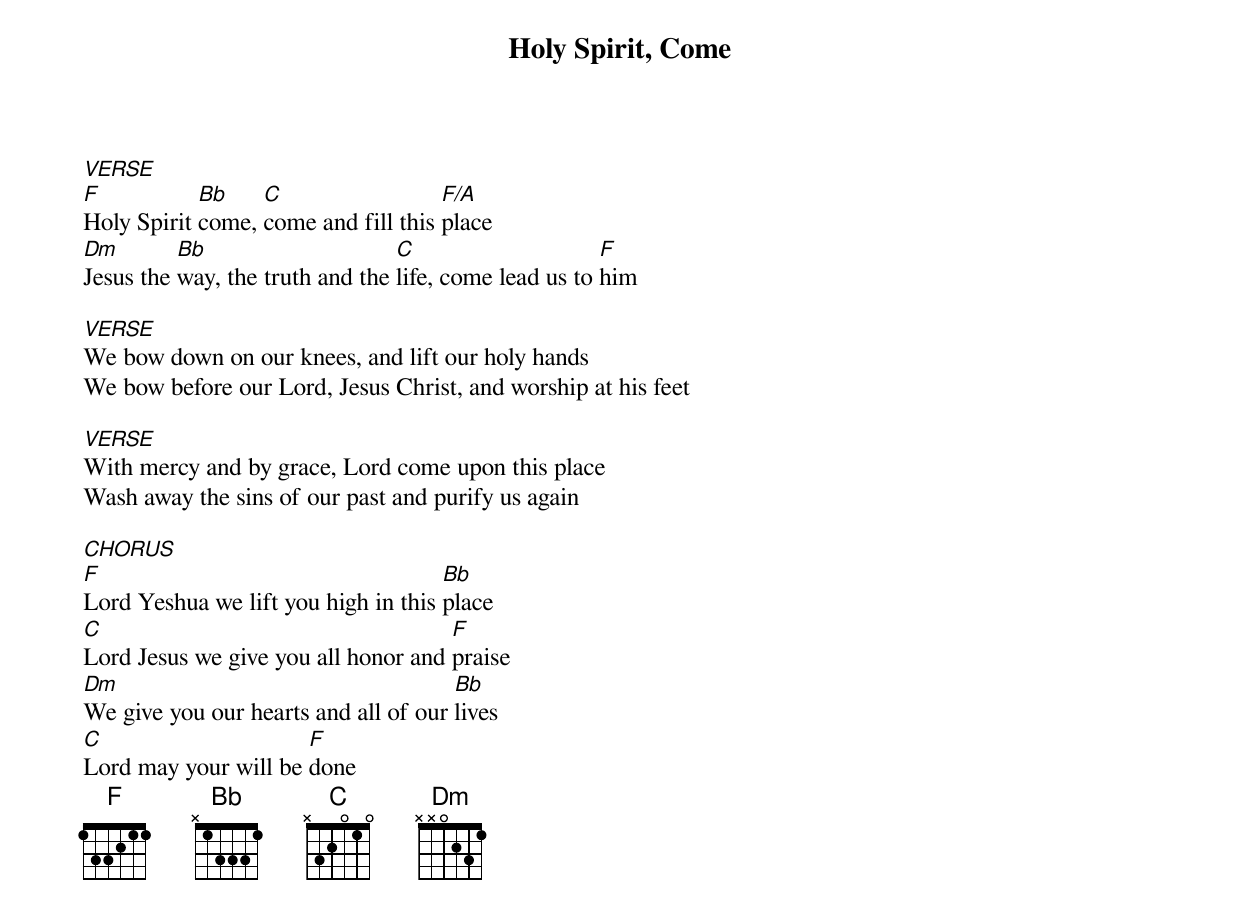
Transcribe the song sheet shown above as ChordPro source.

{title: Holy Spirit, Come}
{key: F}
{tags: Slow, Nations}
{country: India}

[VERSE]
[F]Holy Spirit [Bb]come, [C]come and fill this [F/A]place
[Dm]Jesus the [Bb]way, the truth and the [C]life, come lead us to [F]him

[VERSE]
We bow down on our knees, and lift our holy hands
We bow before our Lord, Jesus Christ, and worship at his feet

[VERSE]
With mercy and by grace, Lord come upon this place
Wash away the sins of our past and purify us again

[CHORUS]
[F]Lord Yeshua we lift you high in this [Bb]place
[C]Lord Jesus we give you all honor and [F]praise
[Dm]We give you our hearts and all of our [Bb]lives
[C]Lord may your will be [F]done
